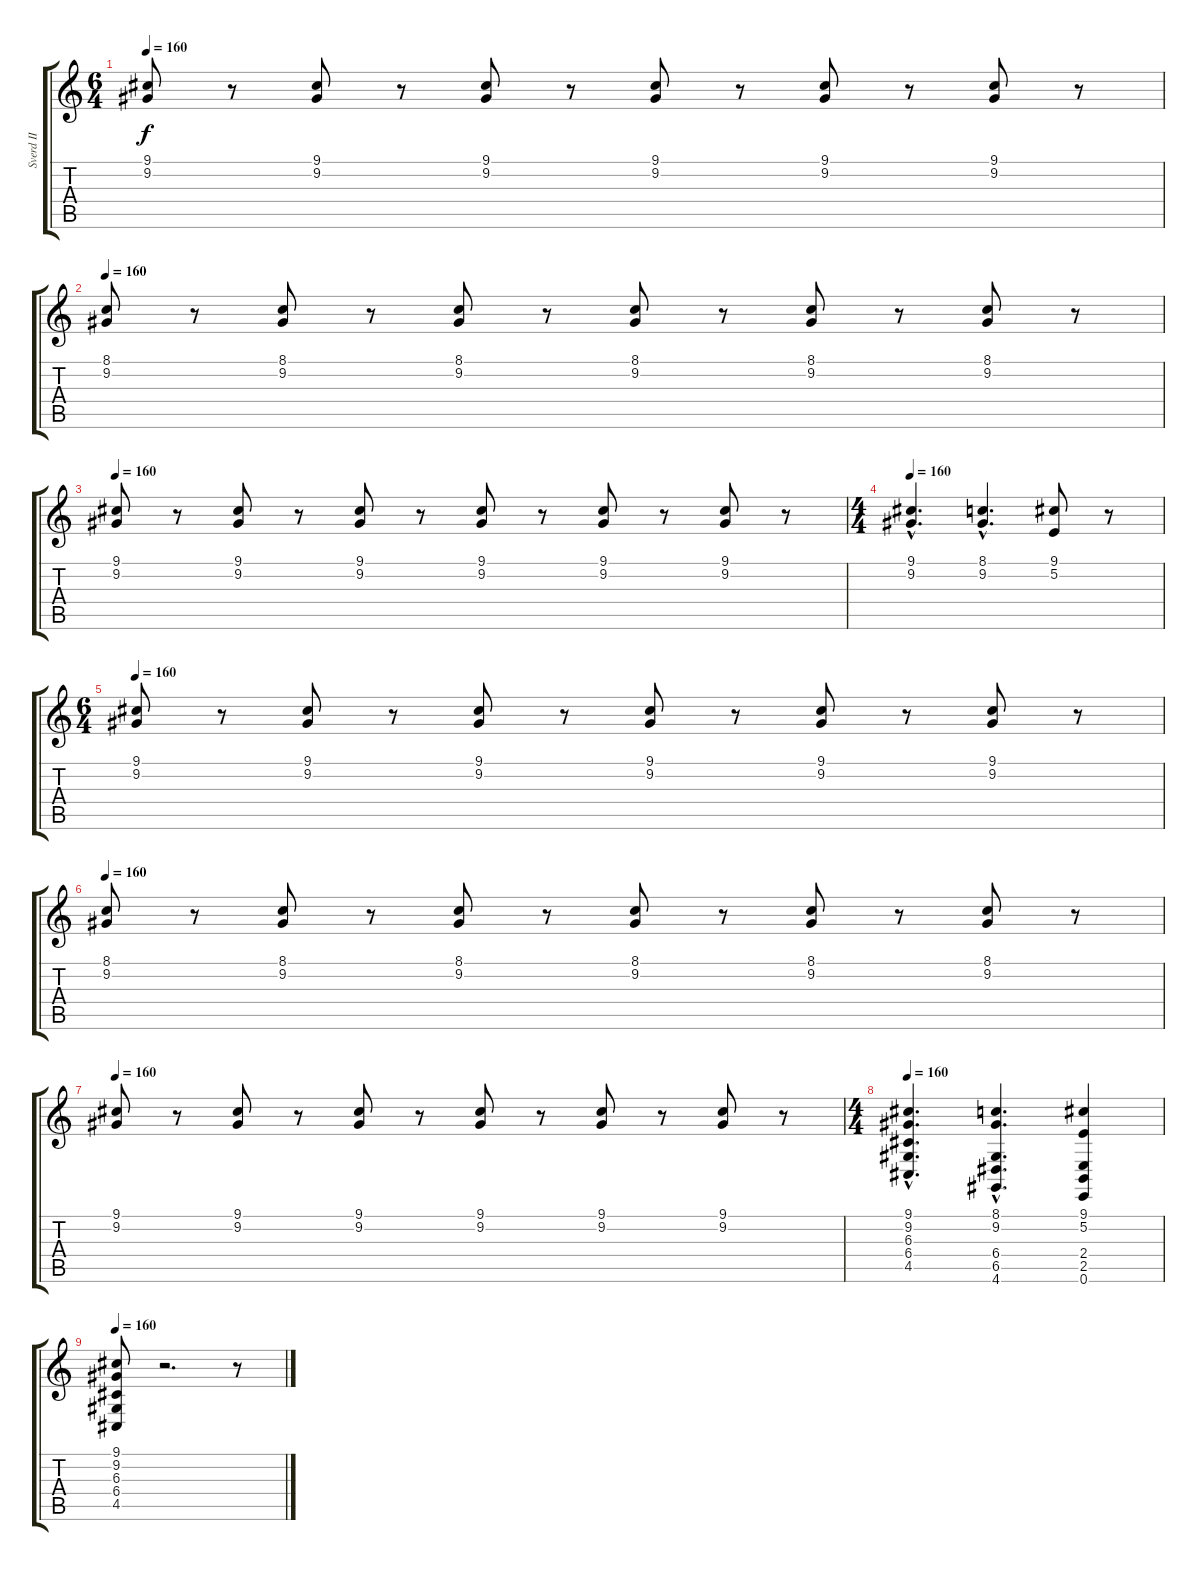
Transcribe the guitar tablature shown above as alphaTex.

\track ("Sverd II" "Sverd II") {instrument stringensemble1}
\staff {score tabs}
\tuning (E4 B3 G3 D3 A2 E2) {hide}
\ts (6 4)
\tempo 160
\clef g2
\ks c
(9.1 9.2).8{dy f volume 8} r.8 (9.1 9.2).8 r.8 (9.1 9.2).8 r.8 (9.1 9.2).8 r.8 (9.1 9.2).8 r.8 (9.1 9.2).8 r.8 |
\tempo 160
(8.1 9.2).8{volume 8} r.8 (8.1 9.2).8 r.8 (8.1 9.2).8 r.8 (8.1 9.2).8 r.8 (8.1 9.2).8 r.8 (8.1 9.2).8 r.8 |
\tempo 160
(9.1 9.2).8{volume 8} r.8 (9.1 9.2).8 r.8 (9.1 9.2).8 r.8 (9.1 9.2).8 r.8 (9.1 9.2).8 r.8 (9.1 9.2).8 r.8 |
\ts (4 4)
\tempo 160
(9.1{hac} 9.2{hac}).4{d volume 8} (8.1{hac} 9.2{hac}).4{d} (9.1 5.2).8 r.8 |
\ts (6 4)
\tempo 160
(9.1 9.2).8{volume 8} r.8 (9.1 9.2).8 r.8 (9.1 9.2).8 r.8 (9.1 9.2).8 r.8 (9.1 9.2).8 r.8 (9.1 9.2).8 r.8 |
\tempo 160
(8.1 9.2).8{volume 8} r.8 (8.1 9.2).8 r.8 (8.1 9.2).8 r.8 (8.1 9.2).8 r.8 (8.1 9.2).8 r.8 (8.1 9.2).8 r.8 |
\tempo 160
(9.1 9.2).8{volume 8} r.8 (9.1 9.2).8 r.8 (9.1 9.2).8 r.8 (9.1 9.2).8 r.8 (9.1 9.2).8 r.8 (9.1 9.2).8 r.8 |
\ts (4 4)
\tempo 160
(9.1{hac} 9.2{hac} 6.3{hac} 6.4{hac} 4.5{hac}).4{d volume 8} (8.1{hac} 9.2{hac} 6.4{hac} 6.5{hac} 4.6{hac}).4{d} (9.1 5.2 2.4 2.5 0.6).4 |
\tempo 160
(9.1 9.2 6.3 6.4 4.5).8 r.2{d} r.8
